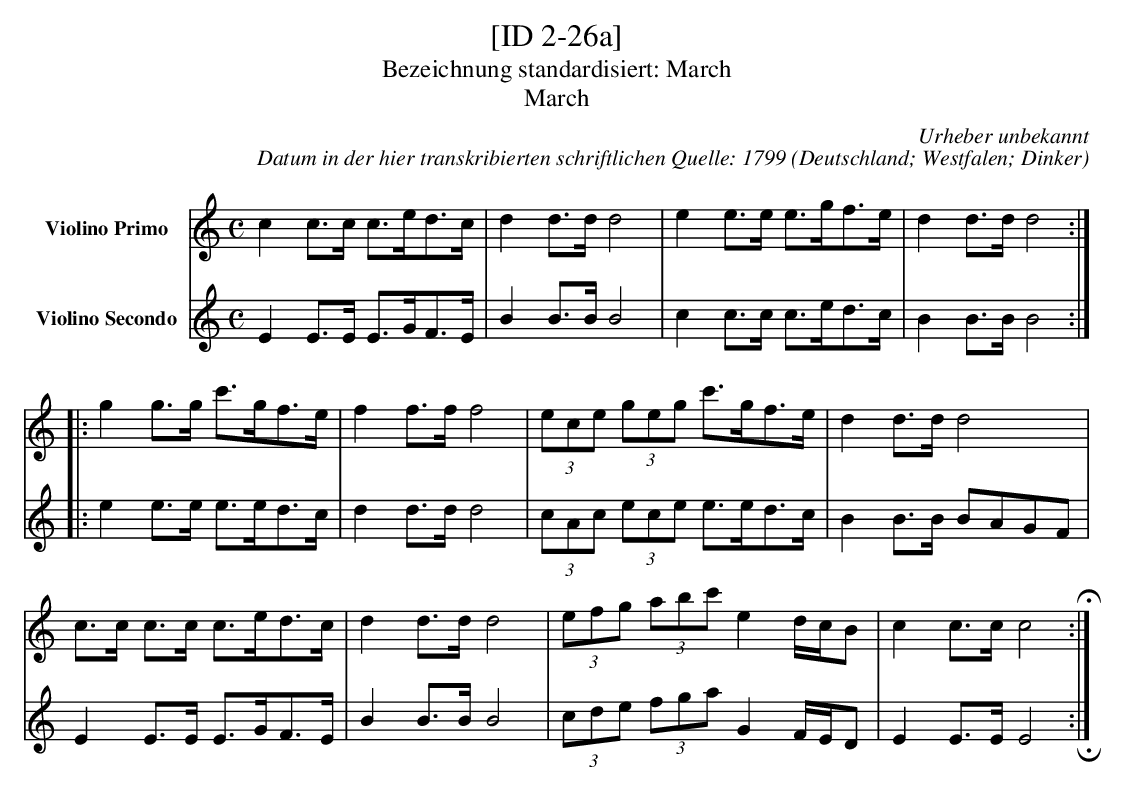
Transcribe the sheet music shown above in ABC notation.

X:1
T:[ID 2-26a]
T:Bezeichnung standardisiert: March
T:March
C:Urheber unbekannt
C:Datum in der hier transkribierten schriftlichen Quelle: 1799
O:Deutschland; Westfalen; Dinker
L:1/8
M:C
K:C
V:1 name="Violino Primo"
c2c>c c>ed>c | d2d>dd4 | e2e>e e>gf>e | d2d>dd4 ::
g2g>g c'>gf>e | f2f>ff4 | (3ece (3geg c'>gf>e | d2d>dd4 |
c>c c>c c>ed>c | d2d>dd4 | (3efg (3abc'e2d/c/B | c2c>cc4 H:|
V:2 name="Violino Secondo"
E2E>E E>GF>E | B2B>BB4 | c2c>c c>ed>c | B2B>BB4 ::
e2e>e e>ed>c | d2d>dd4 | (3cAc (3ece e>ed>c | B2B>B BAGF |
E2 E>E E>GF>E | B2B>BB4 | (3cde (3fgaG2F/2E/2D | E2E>EE4 !invertedfermata!:|
